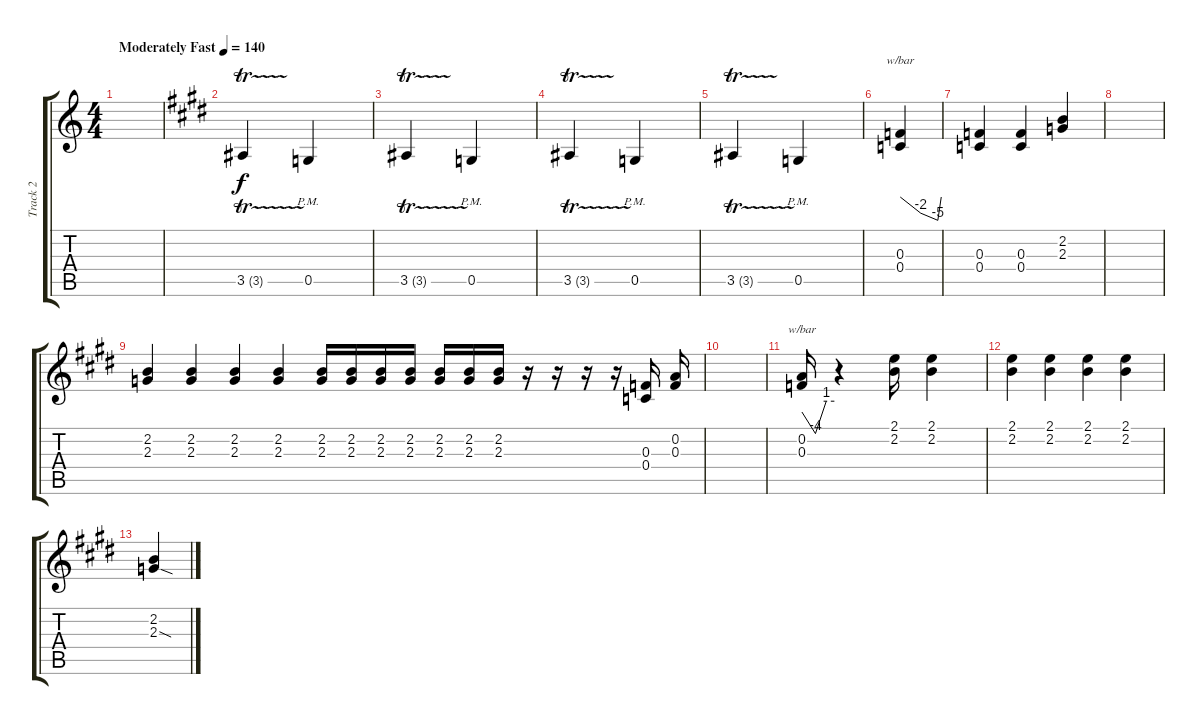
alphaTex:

\track ("Track 2" "Track 2") {instrument distortionguitar}
\staff {score tabs}
\tuning (D4 A3 F3 C3 G2 D2) {hide}
\ts (4 4)
\tempo (140 "Moderately Fast")
\clef g2
\ks c
|
\ks e
3.5{tr (3 16)}.4 0.5{pm}.4 |
3.5{tr (3 16)}.4 0.5{pm}.4 |
3.5{tr (3 16)}.4 0.5{pm}.4 |
3.5{tr (3 16)}.4 0.5{pm}.4 |
(0.3 0.4).4{tbe (custom default 0 0 30 -8 55 -20 60 0)} |
(0.3 0.4).4 (0.3 0.4).4 (2.2 2.3).4 |
|
(2.2 2.3).4 (2.2 2.3).4 (2.2 2.3).4 (2.2 2.3).4 (2.2 2.3).16 (2.2 2.3).16 (2.2 2.3).16 (2.2 2.3).16 (2.2 2.3).16 (2.2 2.3).16 (2.2 2.3).16 r.16 r.16 r.16 r.16 (0.3 0.4).16 (0.2 0.3).16 |
|
(0.2 0.3).16{tbe (custom default 0 0 25 -16 45 4 60 4)} r.4 (2.1 2.2).16 (2.1 2.2).4 |
(2.1 2.2).4 (2.1 2.2).4 (2.1 2.2).4 (2.1 2.2).4 |
(2.2 2.3{sod}).4
